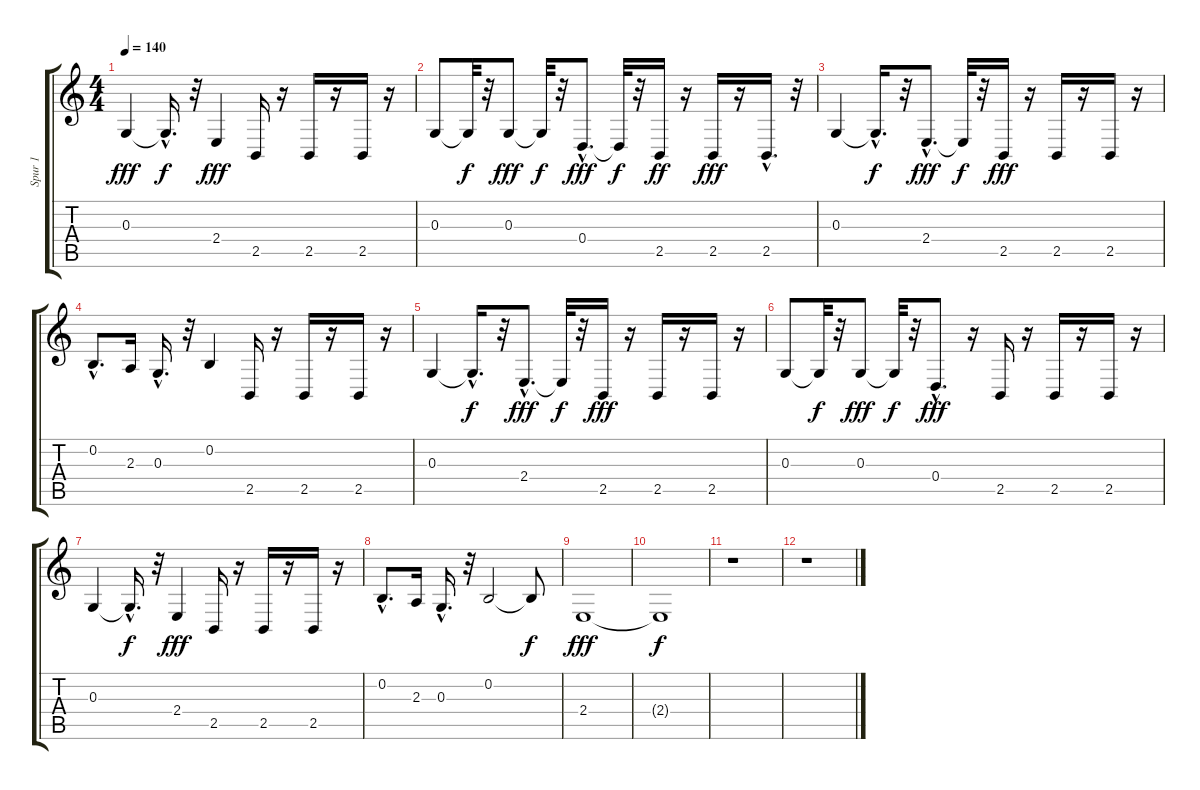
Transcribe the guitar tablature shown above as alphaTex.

\track ("Spur 1" "Spur 1") {instrument lead8bassandlead}
\staff {score tabs}
\tuning (E4 B3 G3 D3 A2 E2) {hide}
\ts (4 4)
\tempo 140
\clef g2
\ks c
0.3.4{dy fff} 0.3{hac t}.16{d dy f} r.32 2.4.4{dy fff} 2.5.16 r.16 2.5.16 r.16 2.5.16 r.16 |
0.3.8 0.3{t}.32{dy f} r.32 0.3.8{dy fff} 0.3{t}.32{dy f} r.32 0.4{hac}.8{d dy fff} 0.4{t}.32{dy f} r.32 2.5.16{dy ff} r.16 2.5.16{dy fff} r.16 2.5{hac}.16{d} r.32 |
0.3.4 0.3{hac t}.16{d dy f} r.32 2.4{hac}.8{d dy fff} 2.4{t}.32{dy f} r.32 2.5.16{dy fff} r.16 2.5.16 r.16 2.5.16 r.16 |
0.2{hac}.8{d} 2.3.16 0.3{hac}.16{d} r.32 0.2.4 2.5.16 r.16 2.5.16 r.16 2.5.16 r.16 |
0.3.4 0.3{hac t}.16{d dy f} r.32 2.4{hac}.8{d dy fff} 2.4{t}.32{dy f} r.32 2.5.16{dy fff} r.16 2.5.16 r.16 2.5.16 r.16 |
0.3.8 0.3{t}.32{dy f} r.32 0.3.8{dy fff} 0.3{t}.32{dy f} r.32 0.4{hac}.8{d dy fff} r.16 2.5.16 r.16 2.5.16 r.16 2.5.16 r.16 |
0.3.4 0.3{hac t}.16{d dy f} r.32 2.4.4{dy fff} 2.5.16 r.16 2.5.16 r.16 2.5.16 r.16 |
0.2{hac}.8{d} 2.3.16 0.3{hac}.16{d} r.32 0.2.2 0.2{t}.8{dy f} |
2.4.1{dy fff} |
2.4{t}.1{dy f} |
r.1 |
r.1
